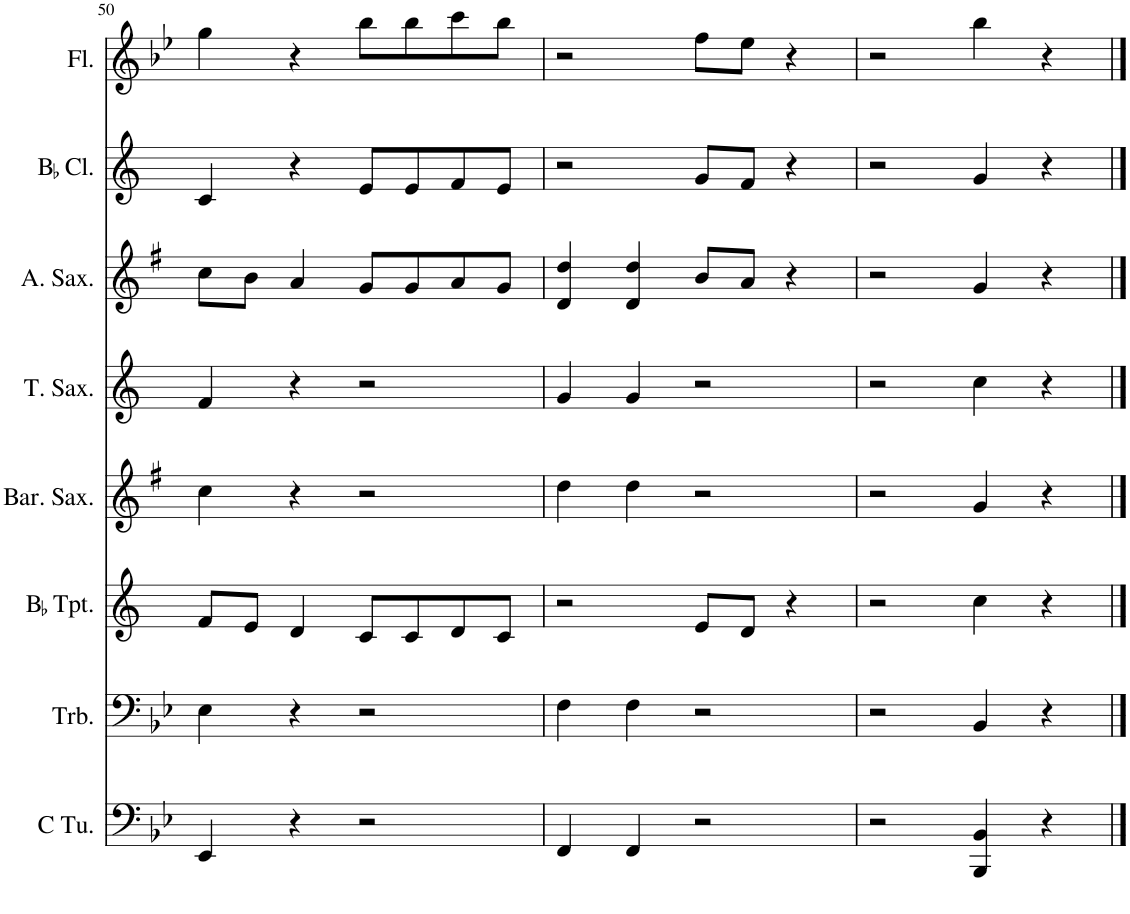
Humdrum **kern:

**kern	**kern	**kern	**kern	**kern	**kern	**kern	**kern
*part8	*part7	*part6	*part5	*part4	*part3	*part2	*part1
*staff8	*staff7	*staff6	*staff5	*staff4	*staff3	*staff2	*staff1
*I"C Tuba	*I"Trombone	*I"BaccidentalFlat Trumpet	*I"Baritone Saxophone	*I"Tenor Saxophone	*I"Alto Saxophone	*I"BaccidentalFlat Clarinet	*I"Flute
*I'C Tu.	*I'Trb.	*I'BaccidentalFlat Tpt.	*I'Bar. Sax.	*I'T. Sax.	*I'A. Sax.	*I'BaccidentalFlat Cl.	*I'Fl.
!!LO:PB:g=z
*clefF4	*clefF4	*clefG2	*clefG2	*clefG2	*clefG2	*clefG2	*clefG2
*	*	*Trd1c2	*Trd12c21	*Trd8c14	*Trd5c9	*Trd1c2	*
*k[b-e-]	*k[b-e-]	*k[]	*k[f#]	*k[]	*k[f#]	*k[]	*k[b-e-]
*M4/4	*M4/4	*M4/4	*M4/4	*M4/4	*M4/4	*M4/4	*M4/4
=50	=50	=50	=50	=50	=50	=50	=50
4EE-/	4E-\	8f/L	4cc\	4f/	8cc\L	4c/	4gg\
.	.	8e/J	.	.	8b\J	.	.
4r	4r	4d/	4r	4r	4a/	4r	4r
2r	2r	8c/L	2r	2r	8g/L	8e/L	8bb-\L
.	.	8c/	.	.	8g/	8e/	8bb-\
.	.	8d/	.	.	8a/	8f/	8ccc\
.	.	8c/J	.	.	8g/J	8e/J	8bb-\J
=51	=51	=51	=51	=51	=51	=51	=51
4FF/	4F\	2r	4dd\	4g/	4d/ 4dd/	2r	2r
4FF/	4F\	.	4dd\	4g/	4d/ 4dd/	.	.
2r	2r	8e/L	2r	2r	8b/L	8g/L	8ff\L
.	.	8d/J	.	.	8a/J	8f/J	8ee-\J
.	.	4r	.	.	4r	4r	4r
=52	=52	=52	=52	=52	=52	=52	=52
2r	2r	2r	2r	2r	2r	2r	2r
4BBB-/ 4BB-/	4BB-/	4cc\	4g/	4cc\	4g/	4g/	4bb-\
4r	4r	4r	4r	4r	4r	4r	4r
==	==	==	==	==	==	==	==
*-	*-	*-	*-	*-	*-	*-	*-
